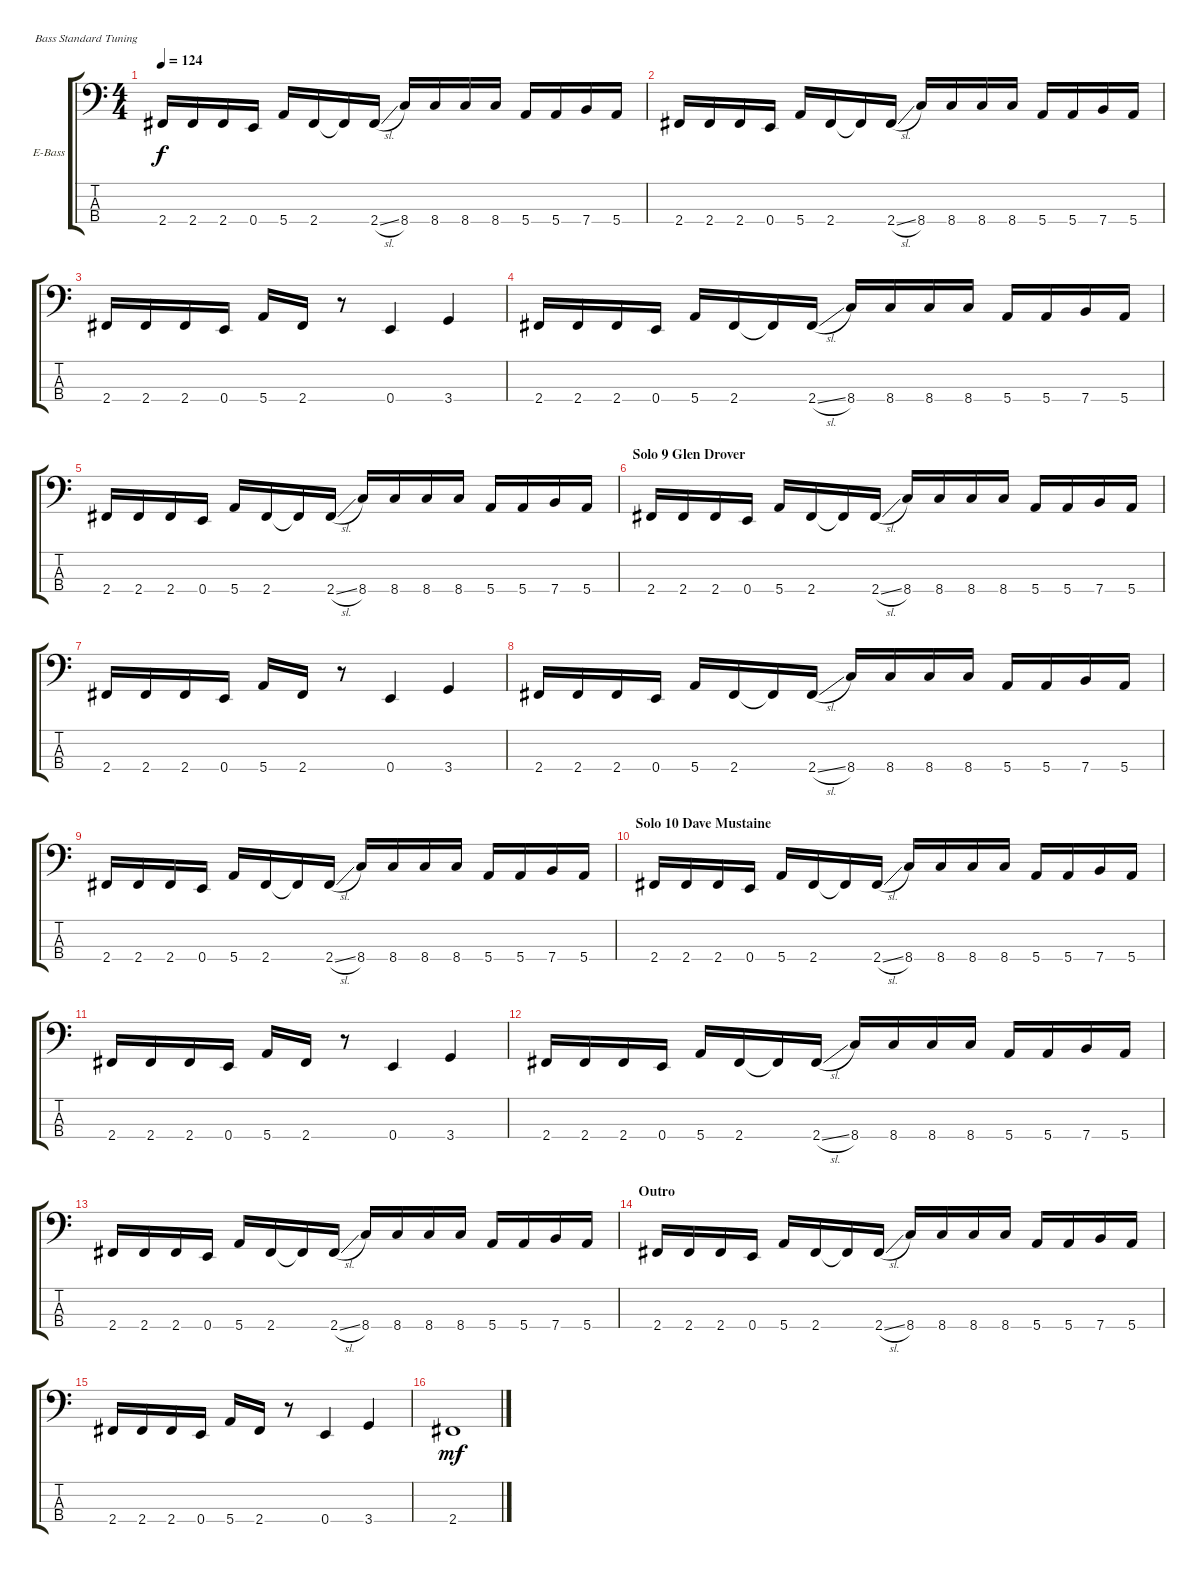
\defaultSystemsLayout 4
\bracketExtendMode groupsimilarinstruments
\firstSystemTrackNameOrientation horizontal
\otherSystemsTrackNameOrientation horizontal
\track ("David Effelson" "E-Bass") {instrument electricbassfinger}
\staff {score tabs}
\tuning (G2 D2 A1 E1)
\ts (4 4)
\tempo 124
\clef f4
\scale
0.333333
\ks c
2.4.16{dy f} 2.4.16 2.4.16 0.4.16 5.4.16 2.4.16 2.4{t}.16 2.4{sl}.16 8.4.16 8.4.16 8.4.16 8.4.16 5.4.16 5.4.16 7.4.16 5.4.16 |
\scale
0.333333 2.4.16 2.4.16 2.4.16 0.4.16 5.4.16 2.4.16 2.4{t}.16 2.4{sl}.16 8.4.16 8.4.16 8.4.16 8.4.16 5.4.16 5.4.16 7.4.16 5.4.16 |
\scale
0.333333 2.4.16 2.4.16 2.4.16 0.4.16 5.4.16 2.4.16 r.8 0.4.4 3.4.4 |
\scale
0.333333 2.4.16 2.4.16 2.4.16 0.4.16 5.4.16 2.4.16 2.4{t}.16 2.4{sl}.16 8.4.16 8.4.16 8.4.16 8.4.16 5.4.16 5.4.16 7.4.16 5.4.16 |
\scale
0.333333 2.4.16 2.4.16 2.4.16 0.4.16 5.4.16 2.4.16 2.4{t}.16 2.4{sl}.16 8.4.16 8.4.16 8.4.16 8.4.16 5.4.16 5.4.16 7.4.16 5.4.16 |
\section ("" "Solo 9 Glen Drover")
\scale
0.333333 2.4.16 2.4.16 2.4.16 0.4.16 5.4.16 2.4.16 2.4{t}.16 2.4{sl}.16 8.4.16 8.4.16 8.4.16 8.4.16 5.4.16 5.4.16 7.4.16 5.4.16 |
\scale
0.333333 2.4.16 2.4.16 2.4.16 0.4.16 5.4.16 2.4.16 r.8 0.4.4 3.4.4 |
\scale
0.333333 2.4.16 2.4.16 2.4.16 0.4.16 5.4.16 2.4.16 2.4{t}.16 2.4{sl}.16 8.4.16 8.4.16 8.4.16 8.4.16 5.4.16 5.4.16 7.4.16 5.4.16 |
\scale
0.333333 2.4.16 2.4.16 2.4.16 0.4.16 5.4.16 2.4.16 2.4{t}.16 2.4{sl}.16 8.4.16 8.4.16 8.4.16 8.4.16 5.4.16 5.4.16 7.4.16 5.4.16 |
\section ("" "Solo 10 Dave Mustaine")
\scale
0.333333 2.4.16 2.4.16 2.4.16 0.4.16 5.4.16 2.4.16 2.4{t}.16 2.4{sl}.16 8.4.16 8.4.16 8.4.16 8.4.16 5.4.16 5.4.16 7.4.16 5.4.16 |
\scale
0.333333 2.4.16 2.4.16 2.4.16 0.4.16 5.4.16 2.4.16 r.8 0.4.4 3.4.4 |
\scale
0.333333 2.4.16 2.4.16 2.4.16 0.4.16 5.4.16 2.4.16 2.4{t}.16 2.4{sl}.16 8.4.16 8.4.16 8.4.16 8.4.16 5.4.16 5.4.16 7.4.16 5.4.16 |
\scale
0.333333 2.4.16 2.4.16 2.4.16 0.4.16 5.4.16 2.4.16 2.4{t}.16 2.4{sl}.16 8.4.16 8.4.16 8.4.16 8.4.16 5.4.16 5.4.16 7.4.16 5.4.16 |
\section ("" "Outro")
\scale
0.333333 2.4.16 2.4.16 2.4.16 0.4.16 5.4.16 2.4.16 2.4{t}.16 2.4{sl}.16 8.4.16 8.4.16 8.4.16 8.4.16 5.4.16 5.4.16 7.4.16 5.4.16 |
\scale
0.333333 2.4.16 2.4.16 2.4.16 0.4.16 5.4.16 2.4.16 r.8 0.4.4 3.4.4 |
2.4.1{dy mf}
